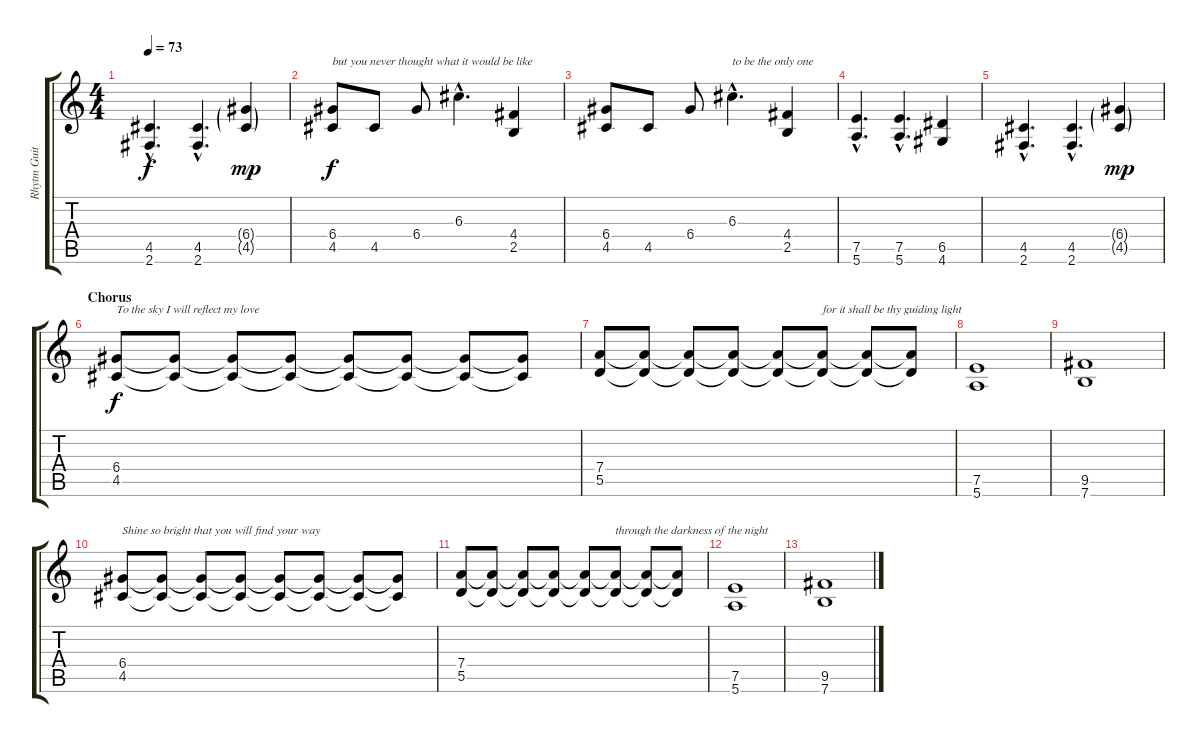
\track ("Rhytm Guitar" "Rhytm Guit") {instrument distortionguitar}
\staff {score tabs}
\tuning (E4 B3 G3 D3 A2 E2) {hide}
\ts (4 4)
\tempo 73
\clef g2
\ks c
(4.5{hac} 2.6{hac}).4{d dy f} (4.5{hac} 2.6{hac}).4{d} (6.4{g} 4.5{g}).4{dy mp} |
(6.4 4.5).8{txt "but you never thought what it would be like" dy f} 4.5.8 6.4.8 6.3{hac}.4{d} (4.4 2.5).4 |
(6.4 4.5).8 4.5.8 6.4.8 6.3{hac}.4{d txt "to be the only one"} (4.4 2.5).4 |
(7.5{hac} 5.6{hac}).4{d} (7.5{hac} 5.6{hac}).4{d} (6.5 4.6).4 |
(4.5{hac} 2.6{hac}).4{d} (4.5{hac} 2.6{hac}).4{d} (6.4{g} 4.5{g}).4{dy mp} |
\section ("" "Chorus")
(6.4 4.5).8{txt "To the sky I will reflect my love" dy f} (6.4{t} 4.5{t}).8 (6.4{t} 4.5{t}).8 (6.4{t} 4.5{t}).8 (6.4{t} 4.5{t}).8 (6.4{t} 4.5{t}).8 (6.4{t} 4.5{t}).8 (6.4{t} 4.5{t}).8 |
(7.4 5.5).8 (7.4{t} 5.5{t}).8 (7.4{t} 5.5{t}).8 (7.4{t} 5.5{t}).8 (7.4{t} 5.5{t}).8 (7.4{t} 5.5{t}).8{txt "for it shall be thy guiding light"} (7.4{t} 5.5{t}).8 (7.4{t} 5.5{t}).8 |
(7.5 5.6).1 |
(9.5 7.6).1 |
(6.4 4.5).8{txt "Shine so bright that you will find your way"} (6.4{t} 4.5{t}).8 (6.4{t} 4.5{t}).8 (6.4{t} 4.5{t}).8 (6.4{t} 4.5{t}).8 (6.4{t} 4.5{t}).8 (6.4{t} 4.5{t}).8 (6.4{t} 4.5{t}).8 |
(7.4 5.5).8 (7.4{t} 5.5{t}).8 (7.4{t} 5.5{t}).8 (7.4{t} 5.5{t}).8 (7.4{t} 5.5{t}).8 (7.4{t} 5.5{t}).8{txt "through the darkness of the night"} (7.4{t} 5.5{t}).8 (7.4{t} 5.5{t}).8 |
(7.5 5.6).1 |
(9.5 7.6).1
